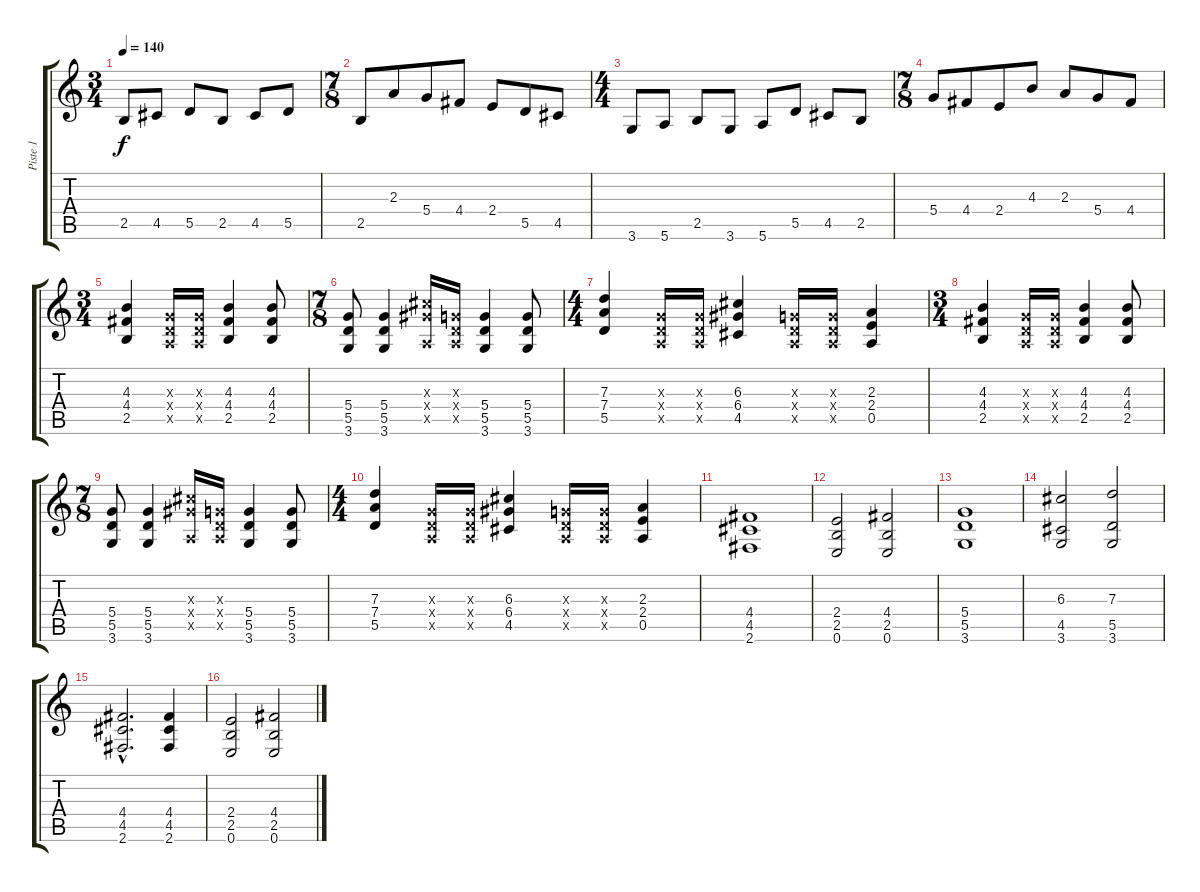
\track ("Piste 1" "Piste 1") {instrument distortionguitar}
\staff {score tabs}
\tuning (E4 B3 G3 D3 A2 E2) {hide}
\ts (3 4)
\tempo 140
\clef g2
\ks c
2.5.8{dy f instrument distortionguitar} 4.5.8 5.5.8 2.5.8 4.5.8 5.5.8 |
\ts (7 8)
2.5.8 2.3.8 5.4.8 4.4.8 2.4.8 5.5.8 4.5.8 |
\ts (4 4)
3.6.8 5.6.8 2.5.8 3.6.8 5.6.8 5.5.8 4.5.8 2.5.8 |
\ts (7 8)
5.4.8 4.4.8 2.4.8 4.3.8 2.3.8 5.4.8 4.4.8 |
\ts (3 4)
(4.3 4.4 2.5).4 (0.3{x} 0.4{x} 0.5{x}).16 (0.3{x} 0.4{x} 0.5{x}).16 (4.3 4.4 2.5).4 (4.3 4.4 2.5).8 |
\ts (7 8)
(5.4 5.5 3.6).8 (5.4 5.5 3.6).4 (6.3{x} 6.4{x} 0.5{x}).16 (0.3{x} 0.4{x} 0.5{x}).16 (5.4 5.5 3.6).4 (5.4 5.5 3.6).8 |
\ts (4 4)
(7.3 7.4 5.5).4 (0.3{x} 0.4{x} 0.5{x}).16 (0.3{x} 0.4{x} 0.5{x}).16 (6.3 6.4 4.5).4 (0.3{x} 0.4{x} 0.5{x}).16 (0.3{x} 0.4{x} 0.5{x}).16 (2.3 2.4 0.5).4 |
\ts (3 4)
(4.3 4.4 2.5).4 (0.3{x} 0.4{x} 0.5{x}).16 (0.3{x} 0.4{x} 0.5{x}).16 (4.3 4.4 2.5).4 (4.3 4.4 2.5).8 |
\ts (7 8)
(5.4 5.5 3.6).8 (5.4 5.5 3.6).4 (6.3{x} 6.4{x} 0.5{x}).16 (0.3{x} 0.4{x} 0.5{x}).16 (5.4 5.5 3.6).4 (5.4 5.5 3.6).8 |
\ts (4 4)
(7.3 7.4 5.5).4 (0.3{x} 0.4{x} 0.5{x}).16 (0.3{x} 0.4{x} 0.5{x}).16 (6.3 6.4 4.5).4 (0.3{x} 0.4{x} 0.5{x}).16 (0.3{x} 0.4{x} 0.5{x}).16 (2.3 2.4 0.5).4 |
(4.4 4.5 2.6).1 |
(2.4 2.5 0.6).2 (4.4 2.5 0.6).2 |
(5.4 5.5 3.6).1 |
(6.3 4.5 3.6).2 (7.3 5.5 3.6).2 |
(4.4{hac} 4.5{hac} 2.6{hac}).2{d} (4.4 4.5 2.6).4 |
(2.4 2.5 0.6).2 (4.4 2.5 0.6).2
